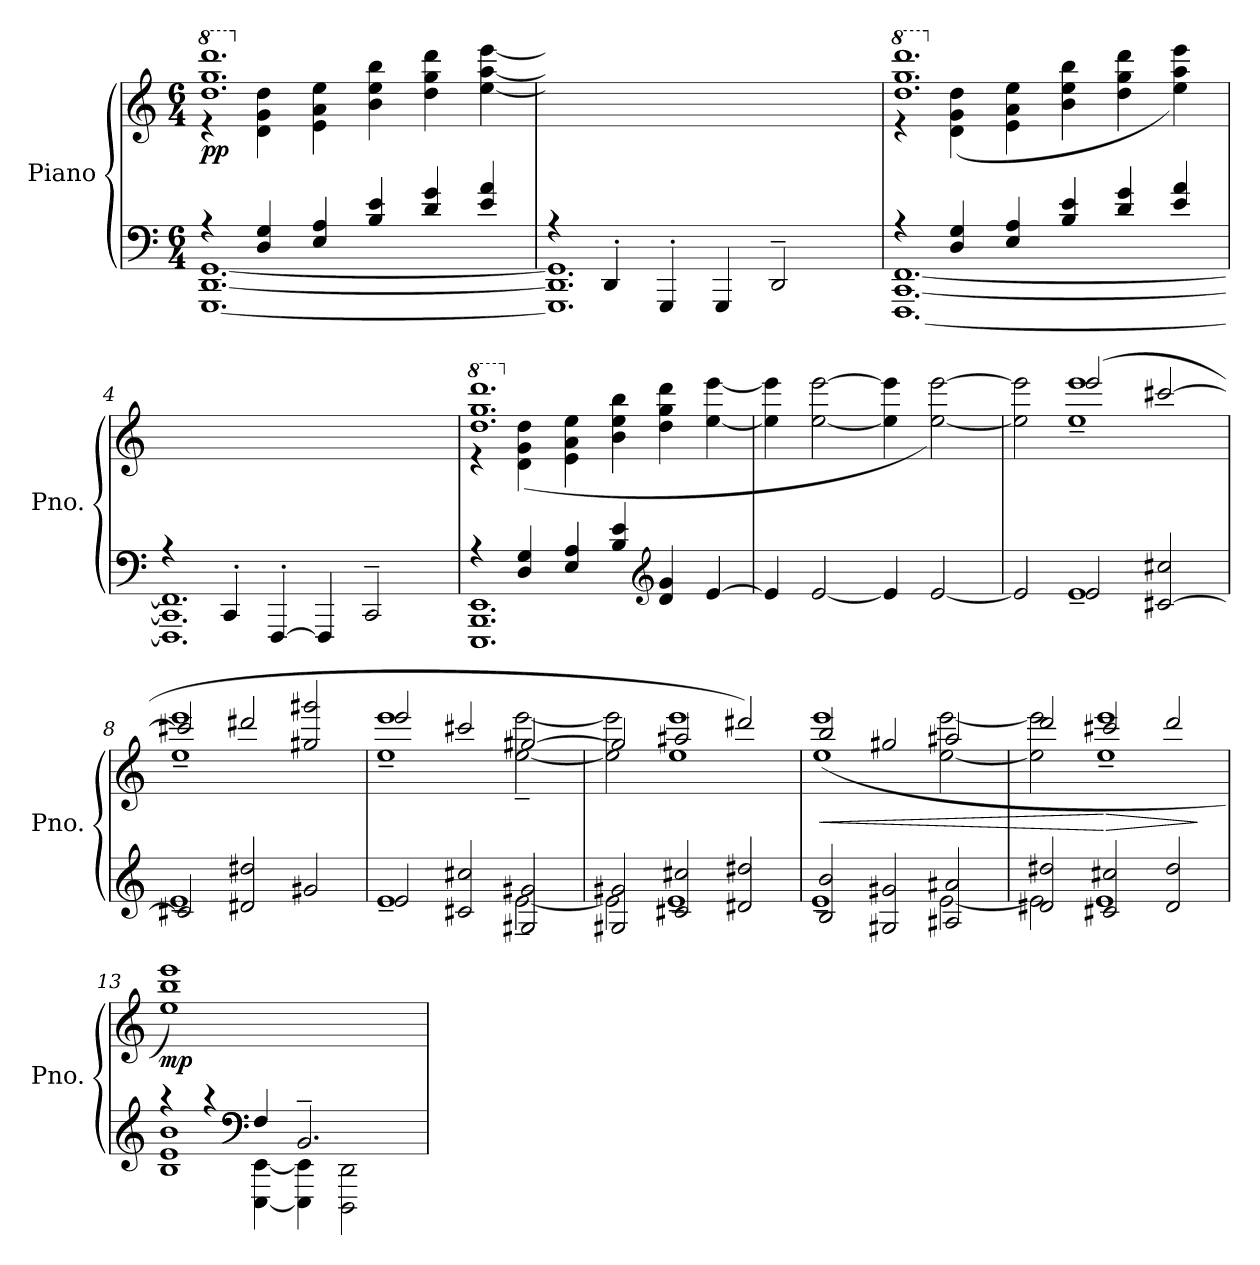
**kern	**kern	**dynam
*part1	*part1	*part1
*staff2	*staff1	*staff1/2
*I"Piano	*	*
*I'Pno.	*	*
*clefF4	*clefG2	*
*k[]	*k[]	*
*M6/4	*M6/4	*
*MM70	*MM70	*
=1	=1	=1
*^	*	*
*	*	*8va	*
*	*	*^	*
!	!	!	!	!LO:DY:b
4r	[1.GGG [1.DD [1.GG	1.ddd 1.ggg 1.dddd	4r	pp
*	*	*X8va	*	*
4D/ 4G/	.	.	4d\ 4g\ 4dd\	.
4E/ 4A/	.	.	4e\ 4a\ 4ee\	.
4B/ 4e/	.	.	4b\ 4ee\ 4bb\	.
4d/ 4g/	.	.	4dd\ 4gg\ 4ddd\	.
4e/ 4a/	.	.	[4ee\ [4aa\ [4eee\	.
=2	=2	=2	=2	=2
4r	1.GGG] 1.DD] 1.GG]	4ryy	4ee\yy] 4aa\yy] 4eee\yy]	.
4DD'/	.	4ryy	1ryy	.
4GGG'/	.	4ryy	.	.
4GGG/	.	2ryy	.	.
2DD~/	.	.	.	.
.	.	4ryy	4ryy	.
=3	=3	=3	=3	=3
*	*	*8va	*	*
4r	[1.FFF [1.CC [1.FF	1.ddd 1.ggg 1.dddd	4r	.
*	*	*X8va	*	*
4D/ 4G/	.	.	(<4d\ 4g\ 4dd\	.
4E/ 4A/	.	.	4e\ 4a\ 4ee\	.
4B/ 4e/	.	.	4b\ 4ee\ 4bb\	.
4d/ 4g/	.	.	4dd\ 4gg\ 4ddd\	.
4e/ 4a/	.	.	4ee\ 4aa\ 4eee\)	.
*	*	*v	*v	*
!!LO:LB:g=z
=4	=4	=4	=4
4r	1.FFF] 1.CC] 1.FF]	8ryy	.
.	.	8ryy	.
4CC'/	.	4ryy	.
[4FFF'/	.	4ryy	.
4FFF/]	.	2ryy	.
2CC~/	.	.	.
.	.	4ryy	.
=5	=5	=5	=5
*	*	*8va	*
*	*	*^	*
4r	1.EEE 1.BBB 1.EE	1.ddd 1.ggg 1.dddd	4r	.
*	*	*X8va	*	*
4D/ 4G/	.	.	(>4d\ 4g\ 4dd\	.
4E/ 4A/	.	.	4e\ 4a\ 4ee\	.
4B/ 4e/	.	.	4b\ 4ee\ 4bb\	.
*clefG2	*	*	*	*
4d/ 4g/	.	.	4dd\ 4gg\ 4ddd\	.
[4e/	.	.	[4ee\ [4eee\	.
*v	*v	*	*	*
*	*v	*v	*
=6	=6	=6
4e/]	4ee\] 4eee\]	.
[2e/	[2ee\ [2eee\	.
4e/]	4ee\] 4eee\]	.
[2e/	[2ee\ [2eee\)	.
=7	=7	=7
*^	*^	*
2e/]	2ryy	2ee\] 2eee\]	2ryy	.
2e/	1e~	(>2eee/	1ee~ 1eee~	.
[2c#X/ 2cc#X/	.	[2ccc#X/	.	.
!!LO:LB:g=z	!!
=8	=8	=8	=8	=8
2c#X/]	1e~	2ccc#X/]	1ee~ 1eee~	.
2d#X/ 2dd#X/	.	2ddd#X/	.	.
2g#X/	2ryy	2gg#X/ 2ggg#X/	2ryy	.
=9	=9	=9	=9	=9
2e/	1e~	2eee/	1ee~ 1eee~	.
2c#X/ 2cc#X/	.	2ccc#X/	.	.
2G#X/ 2g#X/	[2e~\	[2gg#X/	[2ee\~ [2eee\~	.
=10	=10	=10	=10	=10
2G#X/ 2g#X/	2e\]	2gg#/]	2ee\] 2eee\]	.
2c#X/ 2cc#X/	1e~	2aa#X/	1ee 1eee	.
2d#X/ 2dd#X/	.	2ddd#X/)	.	.
=11	=11	=11	=11	=11
!	!	!	!	!LO:HP:b
2B/ 2b/	1e~	2bb/	(>1ee 1eee	<
2G#X/ 2g#X/	.	2gg#X/	.	.
2A#X/ 2a#X/	[2e\	2aa#X/	[2ee\ [2eee\	.
=12	=12	=12	=12	=12
2d#X/ 2dd#X/	2e\]	2ddd/	2ee\] 2eee\]	.
!	!	!	!	!LO:HP:n=1:b
2c#X/ 2cc#X/	1e	2ccc#X/	1ee~ 1eee~	[ >
2d#/ 2dd#/	.	2ddd/	.	.
*v	*v	*	*	*
*	*v	*v	*
.	.	]
!!LO:LB:g=z
=13	=13	=13
*^	*	*
*	*^	*	*
!	!	!	!	!LO:DY:b
4r	2ryy	1B 1e 1b	1ee 1bb 1eee)	mp
4r	.	.	.	.
*clefF4	*	*	*	*
4F/	[4EEE\ [4EE\	.	.	.
2.BB~/	4EEE\] 4EE\]	.	.	.
.	2DDD\ 2DD\	2ryy	4rgyy	.
.	.	.	4ryy	.
*v	*v	*v	*	*
=	=	=
*-	*-	*-
